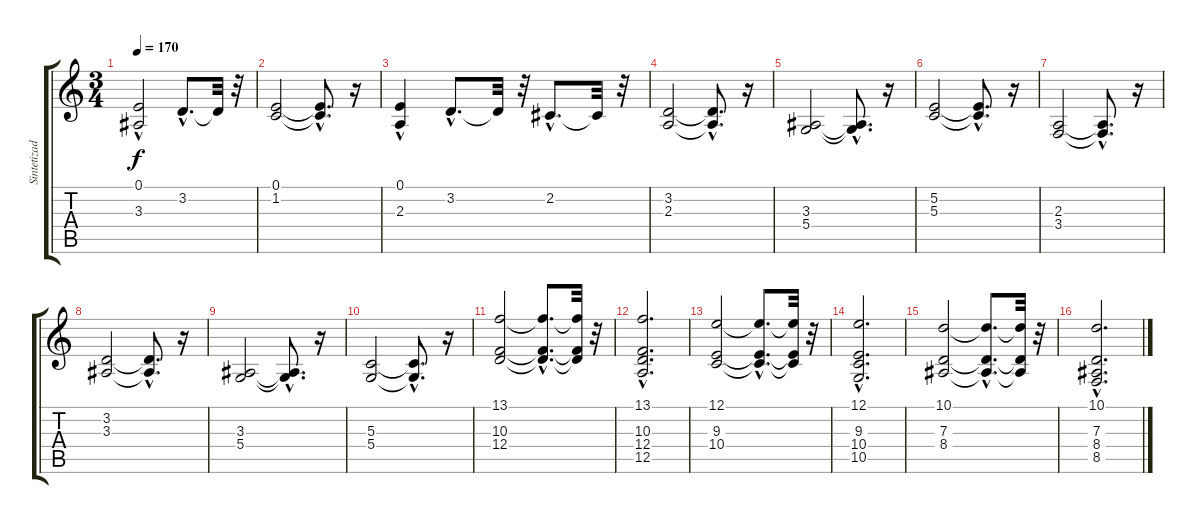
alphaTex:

\track ("Sintetizador" "Sintetizad") {instrument stringensemble1}
\staff {score tabs}
\tuning (E4 B3 G3 D3 A2 E2) {hide}
\ts (3 4)
\tempo 170
\clef g2
\ks c
(0.1{hac} 3.3).2{dy f} 3.2{hac}.8{d} 3.2{t}.32 r.32 |
(0.1 1.2).2 (0.1{hac t} 1.2{hac t}).8{d} r.16 |
(0.1{hac} 2.3).4 3.2{hac}.8{d} 3.2{t}.32 r.32 2.2{hac}.8{d} 2.2{t}.32 r.32 |
(3.2 2.3).2 (3.2{hac t} 2.3{hac t}).8{d} r.16 |
(3.3 5.4).2 (3.3{hac t} 5.4{hac t}).8{d} r.16 |
(5.2 5.3).2 (5.2{hac t} 5.3{hac t}).8{d} r.16 |
(2.3 3.4).2 (2.3{hac t} 3.4{hac t}).8{d} r.16 |
(3.2 3.3).2 (3.2{hac t} 3.3{hac t}).8{d} r.16 |
(3.3 5.4).2 (3.3{hac t} 5.4{hac t}).8{d} r.16 |
(5.3 5.4).2 (5.3{hac t} 5.4{hac t}).8{d} r.16 |
(13.1 10.3 12.4).2{volume 10} (13.1{hac t} 10.3{hac t} 12.4{hac t}).8{d} (13.1{t} 10.3{t} 12.4{t}).32 r.32 |
(13.1{hac} 10.3{hac} 12.4{hac} 12.5{hac}).2{d} |
(12.1 9.3 10.4).2 (12.1{hac t} 9.3{hac t} 10.4{hac t}).8{d} (12.1{t} 9.3{t} 10.4{t}).32 r.32 |
(12.1{hac} 9.3{hac} 10.4{hac} 10.5{hac}).2{d} |
(10.1 7.3 8.4).2 (10.1{hac t} 7.3{hac t} 8.4{hac t}).8{d} (10.1{t} 7.3{t} 8.4{t}).32 r.32 |
(10.1{hac} 7.3{hac} 8.4{hac} 8.5{hac}).2{d}
